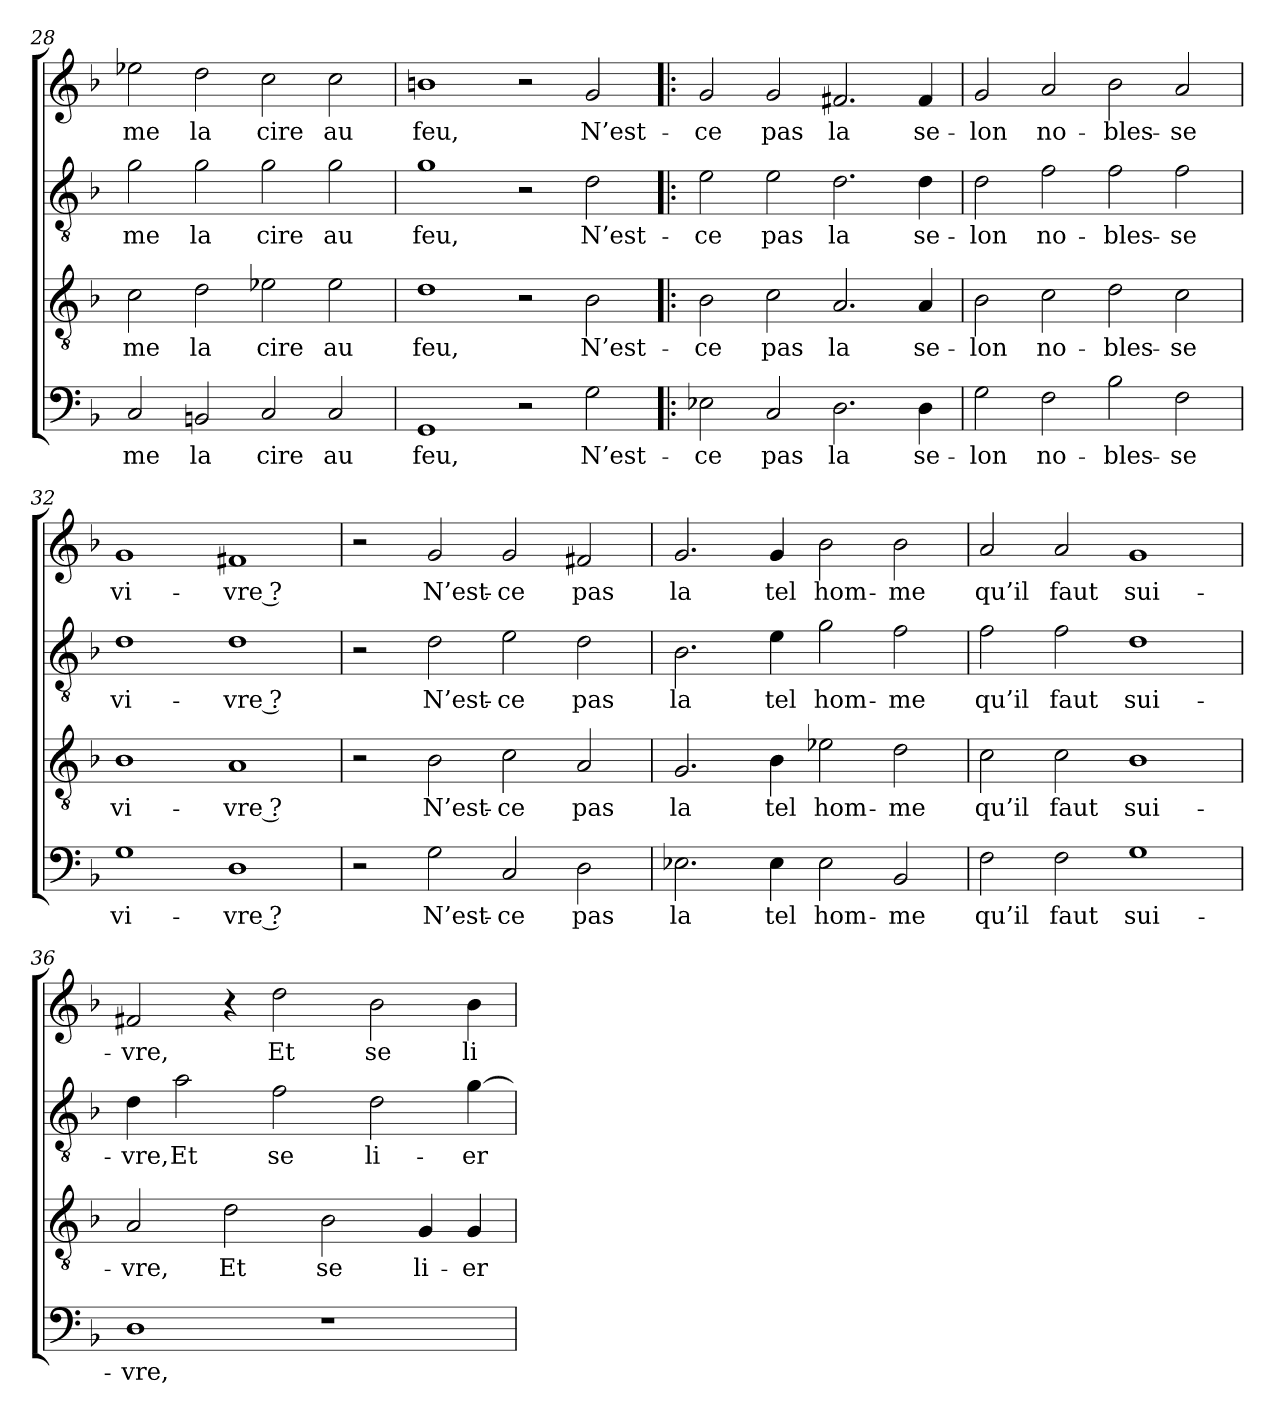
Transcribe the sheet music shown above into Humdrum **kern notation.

**kern	**text	**kern	**text	**kern	**text	**kern	**text
*part4	*part4	*part3	*part3	*part2	*part2	*part1	*part1
*staff4	*staff4	*staff3	*staff3	*staff2	*staff2	*staff1	*staff1
*clefF4	*	*clefGv2	*	*clefGv2	*	*clefG2	*
*k[b-]	*	*k[b-]	*	*k[b-]	*	*k[b-]	*
=28	=28	=28	=28	=28	=28	=28	=28
2C	-me	2c	-me	2g	-me	2ee-X	-me
2BBn	la	2d	la	2g	la	2dd	la
2C	cire	2e-X	cire	2g	cire	2cc	cire
2C	au	2e-	au	2g	au	2cc	au
=29	=29	=29	=29	=29	=29	=29	=29
1GG	feu,	1d	feu,	1g	feu,	1bn	feu,
2r	.	2r	.	2r	.	2r	.
2G	N’est-	2B-	N’est-	2d	N’est-	2g	N’est-
!!LO:PB:g=z
=30!|:	=30!|:	=30!|:	=30!|:	=30!|:	=30!|:	=30!|:	=30!|:
2E-X	-ce	2B-	-ce	2e	-ce	2g	-ce
2C	pas	2c	pas	2e	pas	2g	pas
2.D	la	2.A	la	2.d	la	2.f#X	la
4D	se-	4A	se-	4d	se-	4f#	se-
=31	=31	=31	=31	=31	=31	=31	=31
2G	-lon	2B-	-lon	2d	-lon	2g	-lon
2F	no-	2c	no-	2f	no-	2a	no-
2B-	-bles-	2d	-bles-	2f	-bles-	2b-	-bles-
2F	-se	2c	-se	2f	-se	2a	-se
=32	=32	=32	=32	=32	=32	=32	=32
1G	vi-	1B-	vi-	1d	vi-	1g	vi-
1D	-vre ?	1A	-vre ?	1d	-vre ?	1f#X	-vre ?
=33	=33	=33	=33	=33	=33	=33	=33
2r	.	2r	.	2r	.	2r	.
2G	N’est-	2B-	N’est-	2d	N’est-	2g	N’est-
2C	-ce	2c	-ce	2e	-ce	2g	-ce
2D	pas	2A	pas	2d	pas	2f#X	pas
=34	=34	=34	=34	=34	=34	=34	=34
2.E-X	la	2.G	la	2.B-	la	2.g	la
4E-	tel	4B-	tel	4e	tel	4g	tel
2E-	hom-	2e-X	hom-	2g	hom-	2b-	hom-
2BB-	-me	2d	-me	2f	-me	2b-	-me
=35	=35	=35	=35	=35	=35	=35	=35
2F	qu’il	2c	qu’il	2f	qu’il	2a	qu’il
2F	faut	2c	faut	2f	faut	2a	faut
1G	sui-	1B-	sui-	1d	sui-	1g	sui-
!!LO:LB:g=z
=36	=36	=36	=36	=36	=36	=36	=36
1D	-vre,	2A	-vre,	4d	-vre,	2f#X	-vre,
.	.	.	.	2a	Et	.	.
.	.	2d	Et	.	.	4r	.
.	.	.	.	2f	se	2dd	Et
1r	.	2B-	se	.	.	.	.
.	.	.	.	2d	li-	2b-	se
.	.	4G	li-	.	.	.	.
.	.	4G	-er	[4g	-er	4b-	li-
=	=	=	=	=	=	=	=
*-	*-	*-	*-	*-	*-	*-	*-
